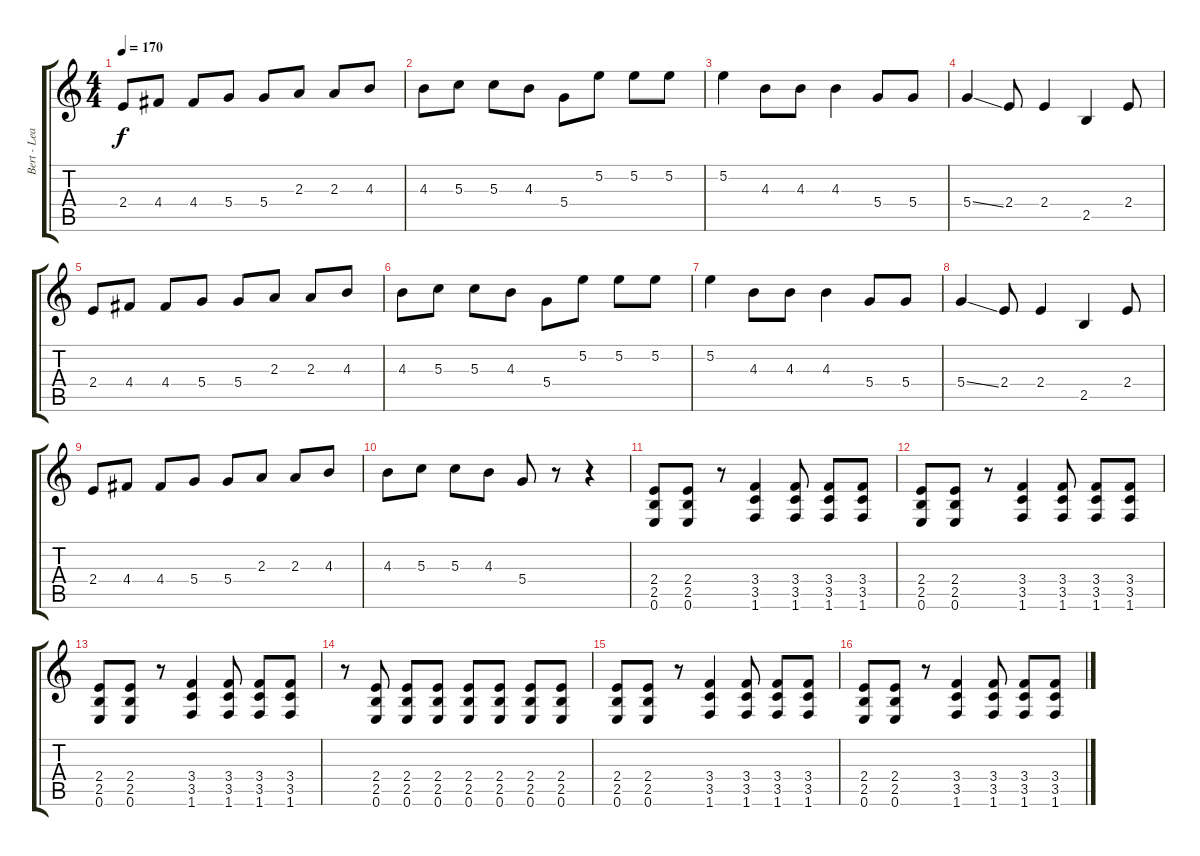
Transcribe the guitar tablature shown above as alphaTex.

\track ("Bert - Lead" "Bert - Lea") {instrument electricguitarclean}
\staff {score tabs}
\tuning (E4 B3 G3 D3 A2 E2) {hide}
\ts (4 4)
\tempo 170
\clef g2
\ks c
2.4.8{dy f} 4.4.8 4.4.8 5.4.8 5.4.8 2.3.8 2.3.8 4.3.8 |
4.3.8 5.3.8 5.3.8 4.3.8 5.4.8 5.2.8 5.2.8 5.2.8 |
5.2.4 4.3.8 4.3.8 4.3.4 5.4.8 5.4.8 |
5.4{ss}.4 2.4.8 2.4.4 2.5.4 2.4.8 |
2.4.8 4.4.8 4.4.8 5.4.8 5.4.8 2.3.8 2.3.8 4.3.8 |
4.3.8 5.3.8 5.3.8 4.3.8 5.4.8 5.2.8 5.2.8 5.2.8 |
5.2.4 4.3.8 4.3.8 4.3.4 5.4.8 5.4.8 |
5.4{ss}.4 2.4.8 2.4.4 2.5.4 2.4.8 |
2.4.8 4.4.8 4.4.8 5.4.8 5.4.8 2.3.8 2.3.8 4.3.8 |
4.3.8 5.3.8 5.3.8 4.3.8 5.4.8 r.8 r.4 |
(2.4 2.5 0.6).8 (2.4 2.5 0.6).8 r.8 (3.4 3.5 1.6).4 (3.4 3.5 1.6).8 (3.4 3.5 1.6).8 (3.4 3.5 1.6).8 |
(2.4 2.5 0.6).8 (2.4 2.5 0.6).8 r.8 (3.4 3.5 1.6).4 (3.4 3.5 1.6).8 (3.4 3.5 1.6).8 (3.4 3.5 1.6).8 |
(2.4 2.5 0.6).8 (2.4 2.5 0.6).8 r.8 (3.4 3.5 1.6).4 (3.4 3.5 1.6).8 (3.4 3.5 1.6).8 (3.4 3.5 1.6).8 |
r.8 (2.4 2.5 0.6).8 (2.4 2.5 0.6).8 (2.4 2.5 0.6).8 (2.4 2.5 0.6).8 (2.4 2.5 0.6).8 (2.4 2.5 0.6).8 (2.4 2.5 0.6).8 |
(2.4 2.5 0.6).8 (2.4 2.5 0.6).8 r.8 (3.4 3.5 1.6).4 (3.4 3.5 1.6).8 (3.4 3.5 1.6).8 (3.4 3.5 1.6).8 |
(2.4 2.5 0.6).8 (2.4 2.5 0.6).8 r.8 (3.4 3.5 1.6).4 (3.4 3.5 1.6).8 (3.4 3.5 1.6).8 (3.4 3.5 1.6).8
